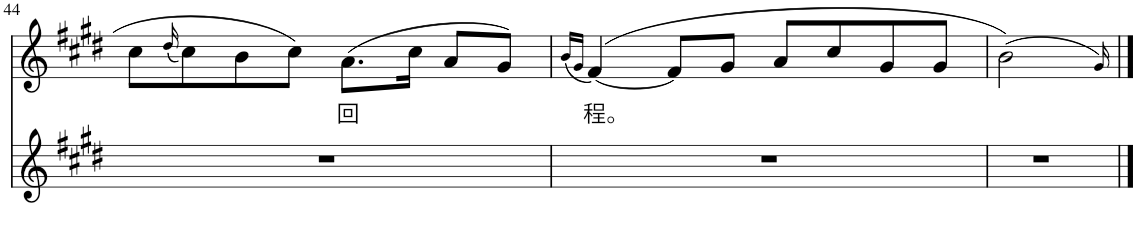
**kern	**kern	**text
*part2	*part1	*part1
*staff2	*staff1	*staff1
*I"Piano	*I"Piano	*
*I'Pno	*I'Pno	*
!!LO:PB:g=z
*clefG2	*clefG2	*
*k[f#c#g#d#]	*k[f#c#g#d#]	*
*M4/4	*M4/4	*
=44	=44	=44
1r	8cc#\L	.
.	(16qdd#/	.
.	8cc#\)	.
.	8b\	.
.	8cc#\J	.
!	!	!LO:LY:b
.	(8.a\L	回
.	16cc#\Jk	.
.	8a/L	.
.	8g#/J)	.
=45	=45	=45
.	(16qb/LL	.
.	16qg#/JJ	.
!	!	!LO:LY:b
1r	([4f#/)	程。
.	8f#/L]	.
.	8g#/J	.
.	8a/L	.
.	8cc#/	.
.	8g#/	.
.	8g#/J	.
=46	=46	=46
1r	(2b\)	.
.	16qg#/)	.
.	2ryy	.
==	==	==
*-	*-	*-
